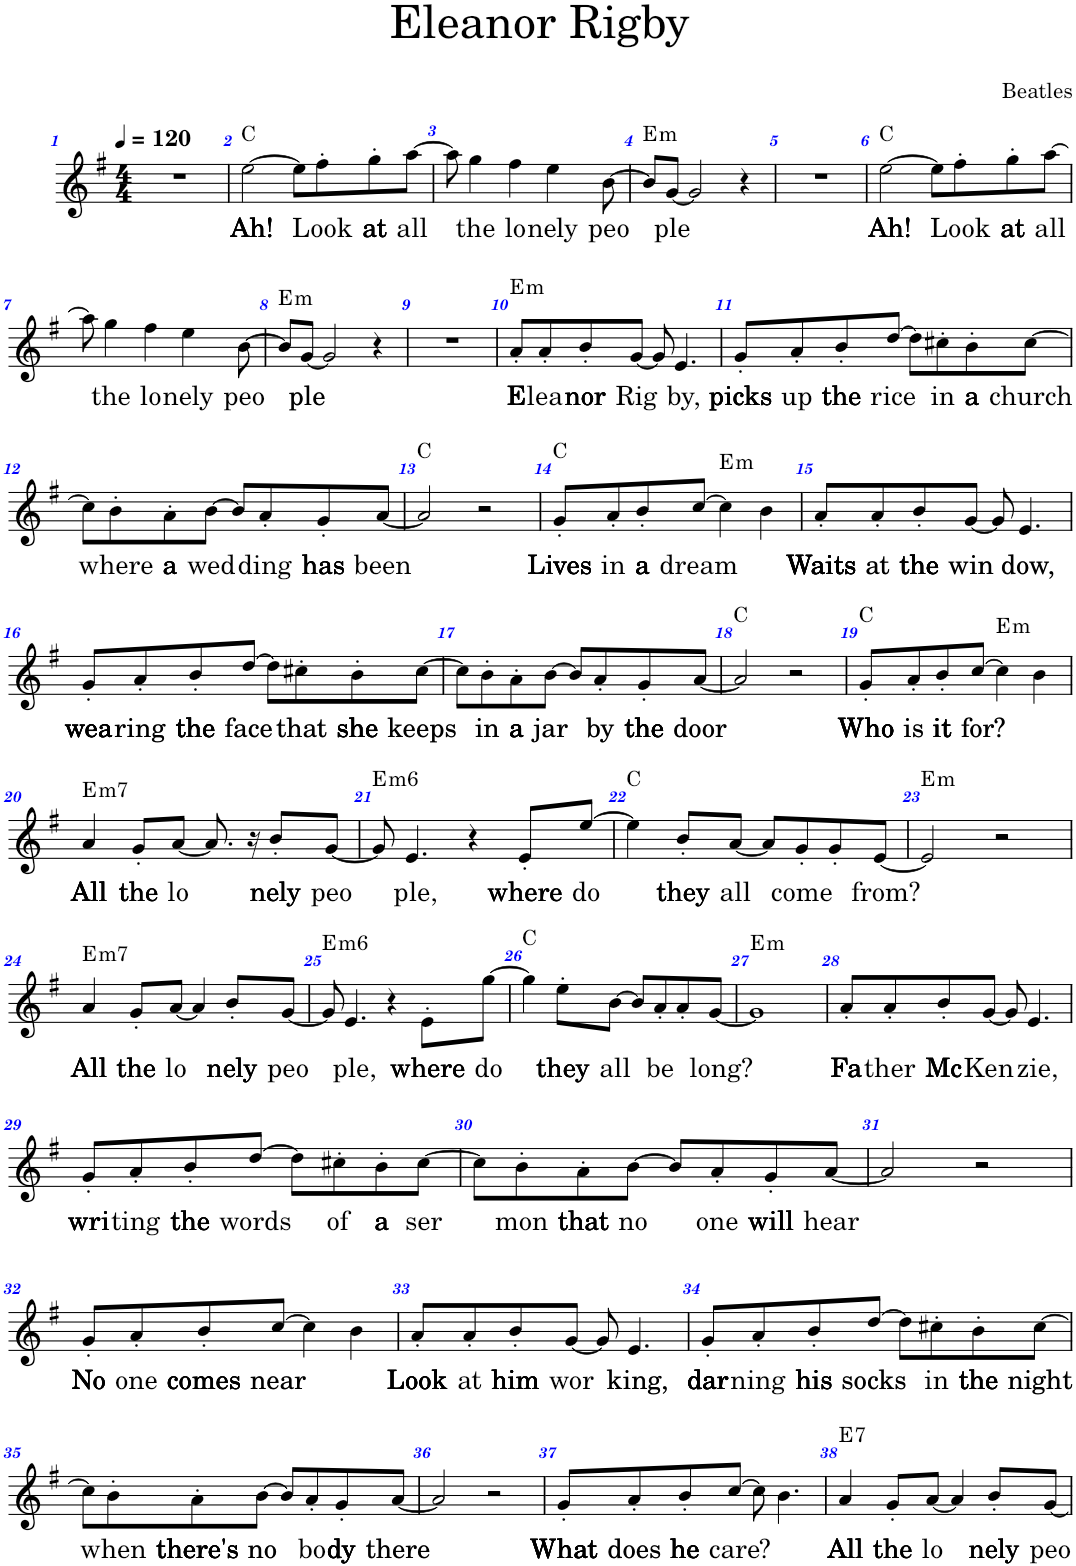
**kern	**text	**harte
*part1	*part1	*part1
*staff1	*staff1	*
*I"Sintetizzatore Effect, Melody	*	*
*clefG2	*	*
*k[f#]	*	*
*M4/4	*	*
*MM120	*	*
=1	=1	=1
1r	.	.
=2	=2	=2
!	!LO:LY:b	!
[2ee\	Ah!	C:maj
8ee\L]	.	.
!	!LO:LY:b	!
8ff#'\	Look	.
!	!LO:LY:b	!
8gg'\	at	.
!	!LO:LY:b	!
[8aa\J	all	.
=3	=3	=3
8aa\]	.	.
!	!LO:LY:b	!
4gg\	the	.
!	!LO:LY:b	!
4ff#\	lo	.
!	!LO:LY:b	!
4ee\	nely	.
!	!LO:LY:b	!
[8b\	peo	.
=4	=4	=4
!	!	!LO:H:kt=m
8b/L]	.	E:min
!	!LO:LY:b	!
[8g/J	ple	.
2g/]	.	.
4r	.	.
=5	=5	=5
1r	.	.
=6	=6	=6
!	!LO:LY:b	!
[2ee\	Ah!	C:maj
8ee\L]	.	.
!	!LO:LY:b	!
8ff#'\	Look	.
!	!LO:LY:b	!
8gg'\	at	.
!	!LO:LY:b	!
[8aa\J	all	.
!!LO:LB:g=z
=7	=7	=7
8aa\]	.	.
!	!LO:LY:b	!
4gg\	the	.
!	!LO:LY:b	!
4ff#\	lo	.
!	!LO:LY:b	!
4ee\	nely	.
!	!LO:LY:b	!
[8b\	peo	.
=8	=8	=8
!	!	!LO:H:kt=m
8b/L]	.	E:min
!	!LO:LY:b	!
[8g/J	ple	.
2g/]	.	.
4r	.	.
=9	=9	=9
1r	.	.
=10	=10	=10
!	!LO:LY:b	!LO:H:kt=m
8a'/L	E	E:min
!	!LO:LY:b	!
8a'/	lea	.
!	!LO:LY:b	!
8b'/	nor	.
!	!LO:LY:b	!
[8g/J	Rig	.
8g/]	.	.
!	!LO:LY:b	!
4.e/	by,	.
=11	=11	=11
!	!LO:LY:b	!
8g'/L	picks	.
!	!LO:LY:b	!
8a'/	up	.
!	!LO:LY:b	!
8b'/	the	.
!	!LO:LY:b	!
[8dd/J	rice	.
8dd\L]	.	.
!	!LO:LY:b	!
8cc#X'\	in	.
!	!LO:LY:b	!
8b'\	a	.
!	!LO:LY:b	!
[8cc#\J	church	.
!!LO:LB:g=z
=12	=12	=12
8cc#\L]	.	.
!	!LO:LY:b	!
8b'\	where	.
!	!LO:LY:b	!
8a'\	a	.
!	!LO:LY:b	!
[8b\J	wed	.
8b/L]	.	.
!	!LO:LY:b	!
8a'/	ding	.
!	!LO:LY:b	!
8g'/	has	.
!	!LO:LY:b	!
[8a/J	been	.
=13	=13	=13
2a/]	.	C:maj
2r	.	.
=14	=14	=14
!	!LO:LY:b	!
8g'/L	Lives	C:maj
!	!LO:LY:b	!
8a'/	in	.
!	!LO:LY:b	!
8b'/	a	.
!	!LO:LY:b	!
[8cc/J	dream	.
!	!	!LO:H:kt=m
4cc\]	.	E:min
4b\	.	.
=15	=15	=15
!	!LO:LY:b	!
8a'/L	Waits	.
!	!LO:LY:b	!
8a'/	at	.
!	!LO:LY:b	!
8b'/	the	.
!	!LO:LY:b	!
[8g/J	win	.
8g/]	.	.
!	!LO:LY:b	!
4.e/	dow,	.
!!LO:LB:g=z
=16	=16	=16
!	!LO:LY:b	!
8g'/L	wea	.
!	!LO:LY:b	!
8a'/	ring	.
!	!LO:LY:b	!
8b'/	the	.
!	!LO:LY:b	!
[8dd/J	face	.
8dd\L]	.	.
!	!LO:LY:b	!
8cc#X'\	that	.
!	!LO:LY:b	!
8b'\	she	.
!	!LO:LY:b	!
[8cc#\J	keeps	.
=17	=17	=17
8cc#\L]	.	.
!	!LO:LY:b	!
8b'\	in	.
!	!LO:LY:b	!
8a'\	a	.
!	!LO:LY:b	!
[8b\J	jar	.
8b/L]	.	.
!	!LO:LY:b	!
8a'/	by	.
!	!LO:LY:b	!
8g'/	the	.
!	!LO:LY:b	!
[8a/J	door	.
=18	=18	=18
2a/]	.	C:maj
2r	.	.
=19	=19	=19
!	!LO:LY:b	!
8g'/L	Who	C:maj
!	!LO:LY:b	!
8a'/	is	.
!	!LO:LY:b	!
8b'/	it	.
!	!LO:LY:b	!
[8cc/J	for?	.
!	!	!LO:H:kt=m
4cc\]	.	E:min
4b\	.	.
!!LO:LB:g=z
=20	=20	=20
!	!LO:LY:b	!LO:H:kt=m7
4a/	All	E:min7
!	!LO:LY:b	!
8g'/L	the	.
!	!LO:LY:b	!
[8a/J	lo	.
8.a/]	.	.
16r	.	.
!	!LO:LY:b	!
8b'/L	nely	.
!	!LO:LY:b	!
[8g/J	peo	.
=21	=21	=21
!	!	!LO:H:kt=m6
8g/]	.	E:min6
!	!LO:LY:b	!
4.e/	ple,	.
4r	.	.
!	!LO:LY:b	!
8e'/L	where	.
!	!LO:LY:b	!
[8ee/J	do	.
=22	=22	=22
4ee\]	.	C:maj
!	!LO:LY:b	!
8b'/L	they	.
!	!LO:LY:b	!
[8a/J	all	.
8a/L]	.	.
!	!LO:LY:b	!
8g'/	come	.
8g'/	.	.
!	!LO:LY:b	!
[8e/J	from?	.
=23	=23	=23
!	!	!LO:H:kt=m
2e/]	.	E:min
2r	.	.
!!LO:LB:g=z
=24	=24	=24
!	!LO:LY:b	!LO:H:kt=m7
4a/	All	E:min7
!	!LO:LY:b	!
8g'/L	the	.
!	!LO:LY:b	!
[8a/J	lo	.
4a/]	.	.
!	!LO:LY:b	!
8b'/L	nely	.
!	!LO:LY:b	!
[8g/J	peo	.
=25	=25	=25
!	!	!LO:H:kt=m6
8g/]	.	E:min6
!	!LO:LY:b	!
4.e/	ple,	.
4r	.	.
!	!LO:LY:b	!
8e'\L	where	.
!	!LO:LY:b	!
[8gg\J	do	.
=26	=26	=26
4gg\]	.	C:maj
!	!LO:LY:b	!
8ee'\L	they	.
!	!LO:LY:b	!
[8b\J	all	.
8b/L]	.	.
!	!LO:LY:b	!
8a'/	be	.
8a'/	.	.
!	!LO:LY:b	!
[8g/J	long?	.
=27	=27	=27
!	!	!LO:H:kt=m
1g]	.	E:min
=28	=28	=28
!	!LO:LY:b	!
8a'/L	Fa	.
!	!LO:LY:b	!
8a'/	ther	.
!	!LO:LY:b	!
8b'/	Mc	.
!	!LO:LY:b	!
[8g/J	Ken	.
8g/]	.	.
!	!LO:LY:b	!
4.e/	zie,	.
!!LO:LB:g=z
=29	=29	=29
!	!LO:LY:b	!
8g'/L	wri	.
!	!LO:LY:b	!
8a'/	ting	.
!	!LO:LY:b	!
8b'/	the	.
!	!LO:LY:b	!
[8dd/J	words	.
8dd\L]	.	.
!	!LO:LY:b	!
8cc#X'\	of	.
!	!LO:LY:b	!
8b'\	a	.
!	!LO:LY:b	!
[8cc#\J	ser	.
=30	=30	=30
8cc#\L]	.	.
!	!LO:LY:b	!
8b'\	mon	.
!	!LO:LY:b	!
8a'\	that	.
!	!LO:LY:b	!
[8b\J	no	.
8b/L]	.	.
!	!LO:LY:b	!
8a'/	one	.
!	!LO:LY:b	!
8g'/	will	.
!	!LO:LY:b	!
[8a/J	hear	.
=31	=31	=31
2a/]	.	.
2r	.	.
!!LO:LB:g=z
=32	=32	=32
!	!LO:LY:b	!
8g'/L	No	.
!	!LO:LY:b	!
8a'/	one	.
!	!LO:LY:b	!
8b'/	comes	.
!	!LO:LY:b	!
[8cc/J	near	.
4cc\]	.	.
4b\	.	.
=33	=33	=33
!	!LO:LY:b	!
8a'/L	Look	.
!	!LO:LY:b	!
8a'/	at	.
!	!LO:LY:b	!
8b'/	him	.
!	!LO:LY:b	!
[8g/J	wor	.
8g/]	.	.
!	!LO:LY:b	!
4.e/	king,	.
=34	=34	=34
!	!LO:LY:b	!
8g'/L	dar	.
!	!LO:LY:b	!
8a'/	ning	.
!	!LO:LY:b	!
8b'/	his	.
!	!LO:LY:b	!
[8dd/J	socks	.
8dd\L]	.	.
!	!LO:LY:b	!
8cc#X'\	in	.
!	!LO:LY:b	!
8b'\	the	.
!	!LO:LY:b	!
[8cc#\J	night	.
!!LO:LB:g=z
=35	=35	=35
8cc#\L]	.	.
!	!LO:LY:b	!
8b'\	when	.
!	!LO:LY:b	!
8a'\	there's	.
!	!LO:LY:b	!
[8b\J	no	.
8b/L]	.	.
!	!LO:LY:b	!
8a'/	bo	.
!	!LO:LY:b	!
8g'/	dy	.
!	!LO:LY:b	!
[8a/J	there	.
=36	=36	=36
2a/]	.	.
2r	.	.
=37	=37	=37
!	!LO:LY:b	!
8g'/L	What	.
!	!LO:LY:b	!
8a'/	does	.
!	!LO:LY:b	!
8b'/	he	.
!	!LO:LY:b	!
[8cc/J	care?	.
8cc\]	.	.
4.b\	.	.
=38	=38	=38
!	!LO:LY:b	!LO:H:kt=7
4a/	All	E:7
!	!LO:LY:b	!
8g'/L	the	.
!	!LO:LY:b	!
[8a/J	lo	.
4a/]	.	.
!	!LO:LY:b	!
8b'/L	nely	.
!	!LO:LY:b	!
[8g/J	peo	.
=	=	=
*-	*-	*-
